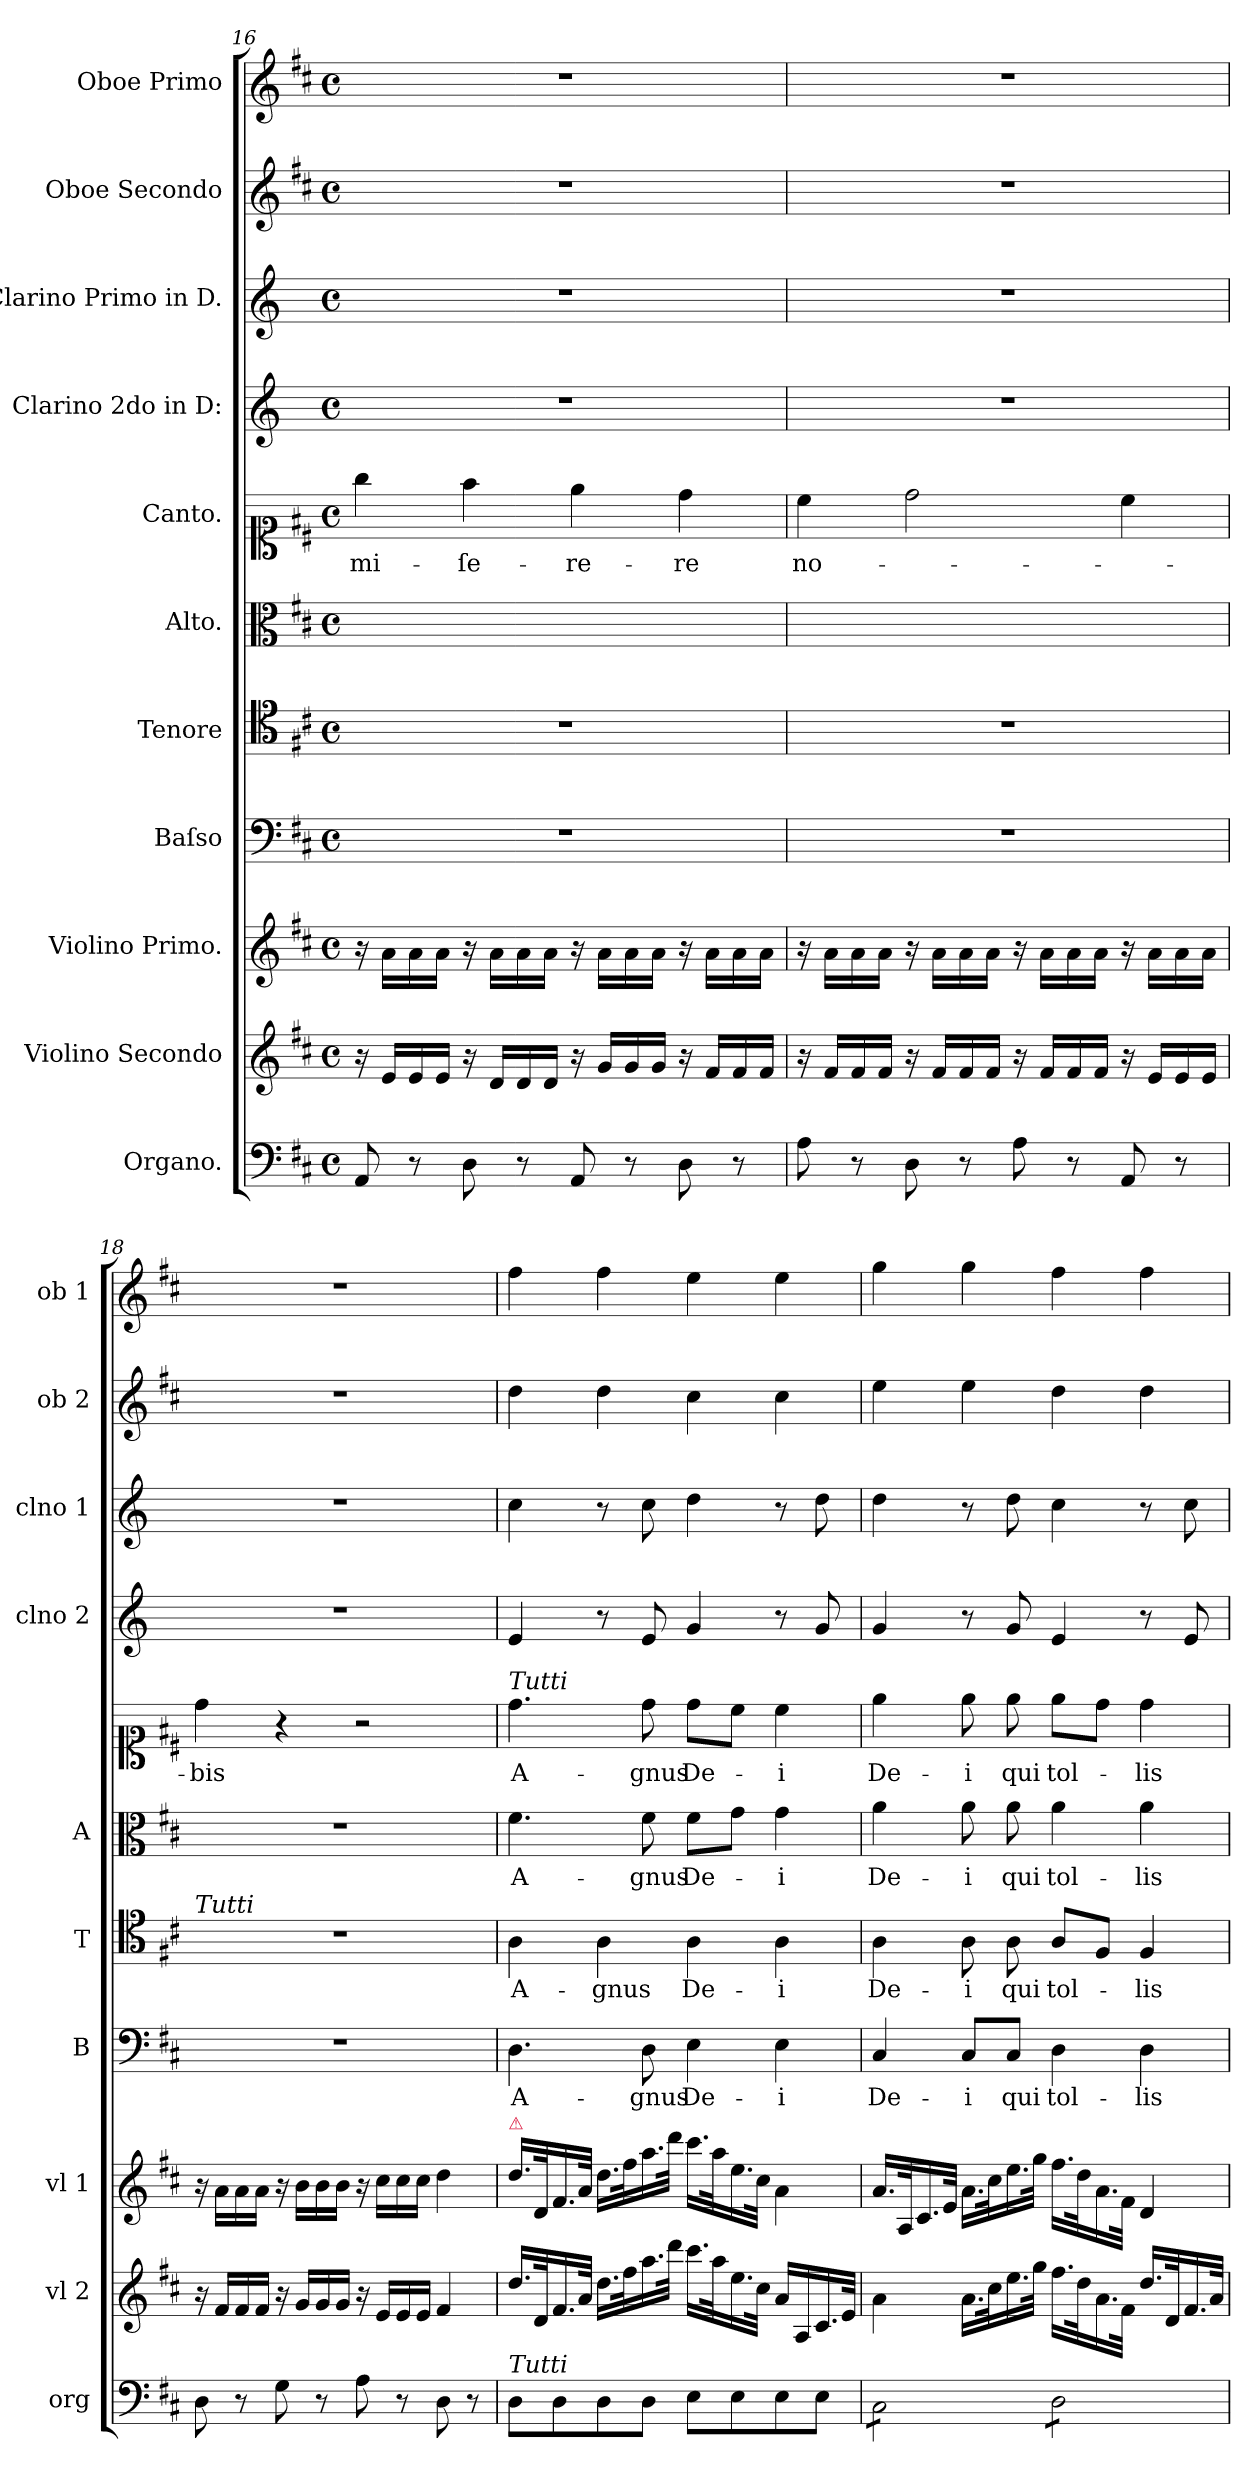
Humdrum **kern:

**kern	**dynam	**kern	**dynam	**kern	**dynam	**kern	**text	**kern	**text	**kern	**text	**kern	**text	**kern	**kern	**kern	**kern
*part11	*part11	*part10	*part10	*part9	*part9	*part8	*part8	*part7	*part7	*part6	*part6	*part5	*part5	*part4	*part3	*part2	*part1
*staff11	*staff11	*staff10	*staff10	*staff9	*staff9	*staff8	*staff8	*staff7	*staff7	*staff6	*staff6	*staff5	*staff5	*staff4	*staff3	*staff2	*staff1
*I"Organo.	*	*I"Violino Secondo	*	*I"Violino Primo.	*	*I"Baſso	*	*I"Tenore	*	*I"Alto.	*	*I"Canto.	*	*I"Clarino 2do in D:	*I"Clarino Primo in D.	*I"Oboe Secondo	*I"Oboe Primo
*I'org	*	*I'vl 2	*	*I'vl 1	*	*I'B	*	*I'T	*	*I'A	*	*	*	*I'clno 2	*I'clno 1	*I'ob 2	*I'ob 1
*clefF4	*	*clefG2	*	*clefG2	*	*clefF4	*	*clefC4	*	*clefC3	*	*clefC1	*	*clefG2	*clefG2	*clefG2	*clefG2
*	*	*	*	*	*	*	*	*	*	*	*	*	*	*ITrd-1c-2	*ITrd-1c-2	*	*
*k[f#c#]	*	*k[f#c#]	*	*k[f#c#]	*	*k[f#c#]	*	*k[f#c#]	*	*k[f#c#]	*	*k[f#c#]	*	*k[f#c#]	*k[f#c#]	*k[f#c#]	*k[f#c#]
*D:	*	*D:	*	*D:	*	*D:	*	*D:	*	*D:	*	*D:	*	*D:	*D:	*D:	*D:
*M4/4	*	*M4/4	*	*M4/4	*	*M4/4	*	*M4/4	*	*M4/4	*	*M4/4	*	*M4/4	*M4/4	*M4/4	*M4/4
*met(c)	*	*met(c)	*	*met(c)	*	*met(c)	*	*met(c)	*	*met(c)	*	*met(c)	*	*met(c)	*met(c)	*met(c)	*met(c)
=16	=16	=16	=16	=16	=16	=16	=16	=16	=16	=16	=16	=16	=16	=16	=16	=16	=16
8AA/	.	16r	.	16r	.	1r	.	1r	.	1ryy	.	4gg\	mi-	1r	1r	1r	1r
.	.	16e/LL	.	16a\LL	.	.	.	.	.	.	.	.	.	.	.	.	.
8r	.	16e/	.	16a\	.	.	.	.	.	.	.	.	.	.	.	.	.
.	.	16e/JJ	.	16a\JJ	.	.	.	.	.	.	.	.	.	.	.	.	.
8D\	.	16r	.	16r	.	.	.	.	.	.	.	4ff#\	-ſe-	.	.	.	.
.	.	16d/LL	.	16a\LL	.	.	.	.	.	.	.	.	.	.	.	.	.
8r	.	16d/	.	16a\	.	.	.	.	.	.	.	.	.	.	.	.	.
.	.	16d/JJ	.	16a\JJ	.	.	.	.	.	.	.	.	.	.	.	.	.
8AA/	.	16r	.	16r	.	.	.	.	.	.	.	4ee\	-re-	.	.	.	.
.	.	16g/LL	.	16a\LL	.	.	.	.	.	.	.	.	.	.	.	.	.
8r	.	16g/	.	16a\	.	.	.	.	.	.	.	.	.	.	.	.	.
.	.	16g/JJ	.	16a\JJ	.	.	.	.	.	.	.	.	.	.	.	.	.
8D\	.	16r	.	16r	.	.	.	.	.	.	.	4dd\	-re	.	.	.	.
.	.	16f#/LL	.	16a\LL	.	.	.	.	.	.	.	.	.	.	.	.	.
8r	.	16f#/	.	16a\	.	.	.	.	.	.	.	.	.	.	.	.	.
.	.	16f#/JJ	.	16a\JJ	.	.	.	.	.	.	.	.	.	.	.	.	.
=17	=17	=17	=17	=17	=17	=17	=17	=17	=17	=17	=17	=17	=17	=17	=17	=17	=17
8A\	.	16r	.	16r	.	1r	.	1r	.	1ryy	.	4cc#\	no-	1r	1r	1r	1r
.	.	16f#/LL	.	16a\LL	.	.	.	.	.	.	.	.	.	.	.	.	.
8r	.	16f#/	.	16a\	.	.	.	.	.	.	.	.	.	.	.	.	.
.	.	16f#/JJ	.	16a\JJ	.	.	.	.	.	.	.	.	.	.	.	.	.
8D\	.	16r	.	16r	.	.	.	.	.	.	.	2dd\	.	.	.	.	.
.	.	16f#/LL	.	16a\LL	.	.	.	.	.	.	.	.	.	.	.	.	.
8r	.	16f#/	.	16a\	.	.	.	.	.	.	.	.	.	.	.	.	.
.	.	16f#/JJ	.	16a\JJ	.	.	.	.	.	.	.	.	.	.	.	.	.
8A\	.	16r	.	16r	.	.	.	.	.	.	.	.	.	.	.	.	.
.	.	16f#/LL	.	16a\LL	.	.	.	.	.	.	.	.	.	.	.	.	.
8r	.	16f#/	.	16a\	.	.	.	.	.	.	.	.	.	.	.	.	.
.	.	16f#/JJ	.	16a\JJ	.	.	.	.	.	.	.	.	.	.	.	.	.
8AA/	.	16r	.	16r	.	.	.	.	.	.	.	4cc#\	.	.	.	.	.
.	.	16e/LL	.	16a\LL	.	.	.	.	.	.	.	.	.	.	.	.	.
8r	.	16e/	.	16a\	.	.	.	.	.	.	.	.	.	.	.	.	.
.	.	16e/JJ	.	16a\JJ	.	.	.	.	.	.	.	.	.	.	.	.	.
=18	=18	=18	=18	=18	=18	=18	=18	=18	=18	=18	=18	=18	=18	=18	=18	=18	=18
!	!	!	!	!	!	!	!	!LO:TX:a:i:t=Tutti	!	!	!	!	!	!	!	!	!
8D\	for	16r	.	16r	.	1r	.	1r	.	1r	.	4dd\	-bis	1r	1r	1r	1r
.	.	16f#/LL	.	16a\LL	.	.	.	.	.	.	.	.	.	.	.	.	.
8r	.	16f#/	.	16a\	.	.	.	.	.	.	.	.	.	.	.	.	.
.	.	16f#/JJ	.	16a\JJ	.	.	.	.	.	.	.	.	.	.	.	.	.
8G\	.	16r	.	16r	.	.	.	.	.	.	.	4r	.	.	.	.	.
.	.	16g/LL	.	16b\LL	.	.	.	.	.	.	.	.	.	.	.	.	.
8r	.	16g/	.	16b\	.	.	.	.	.	.	.	.	.	.	.	.	.
.	.	16g/JJ	.	16b\JJ	.	.	.	.	.	.	.	.	.	.	.	.	.
8A\	.	16r	.	16r	.	.	.	.	.	.	.	2r	.	.	.	.	.
.	.	16e/LL	.	16cc#\LL	.	.	.	.	.	.	.	.	.	.	.	.	.
8r	.	16e/	.	16cc#\	.	.	.	.	.	.	.	.	.	.	.	.	.
.	.	16e/JJ	.	16cc#\JJ	.	.	.	.	.	.	.	.	.	.	.	.	.
8D\	.	4f#/	.	4dd\	.	.	.	.	.	.	.	.	.	.	.	.	.
8r	.	.	.	.	.	.	.	.	.	.	.	.	.	.	.	.	.
=19	=19	=19	=19	=19	=19	=19	=19	=19	=19	=19	=19	=19	=19	=19	=19	=19	=19
!	!	!	!	!	!	!	!	!	!	!	!	!LO:TX:a:i:t=Tutti	!	!	!	!	!
!	!	!	!	!LO:TX:a:color=crimson:t=⚠	!	!	!	!	!	!	!	!	!	!	!	!	!
!LO:TX:a:i:t=Tutti	!	!	!	!	!	!	!	!	!	!	!	!	!	!	!	!	!
!	!	!	!	!	!LO:DY:b	!	!	!	!	!	!	!	!	!	!	!	!
8D\L	.	16.dd\LL	for	16.dd\LL	for	4.D\	A-	4A\	A-	4.f#\	A-	4.dd\	A-	4f#/	4dd\	4dd\	4ff#\
.	.	32d/K	.	32d/K	.	.	.	.	.	.	.	.	.	.	.	.	.
8D\	.	16.f#/	.	16.f#/	.	.	.	.	.	.	.	.	.	.	.	.	.
.	.	32a/JJk	.	32a/JJk	.	.	.	.	.	.	.	.	.	.	.	.	.
8D\	.	16.dd\LL	.	16.dd\LL	.	.	.	4A\	-gnus	.	.	.	.	8r	8r	4dd\	4ff#\
.	.	32ff#\K	.	32ff#\K	.	.	.	.	.	.	.	.	.	.	.	.	.
8D\J	.	16.aa\	.	16.aa\	.	8D\	-gnus	.	.	8f#\	-gnus	8dd\	-gnus	8f#/	8dd\	.	.
.	.	32ddd\JJk	.	32ddd\JJk	.	.	.	.	.	.	.	.	.	.	.	.	.
8E\L	.	16.ccc#\LL	.	16.ccc#\LL	.	4E\	De-	4A\	De-	8f#\L	De-	8dd\L	De-	4a/	4ee\	4cc#\	4ee\
.	.	32aa\K	.	32aa\K	.	.	.	.	.	.	.	.	.	.	.	.	.
8E\	.	16.ee\	.	16.ee\	.	.	.	.	.	8g\J	.	8cc#\J	.	.	.	.	.
.	.	32cc#\JJk	.	32cc#\JJk	.	.	.	.	.	.	.	.	.	.	.	.	.
8E\	.	16a/LL	.	4a\	.	4E\	-i	4A\	-i	4g\	-i	4cc#\	-i	8r	8r	4cc#\	4ee\
.	.	16A/	.	.	.	.	.	.	.	.	.	.	.	.	.	.	.
8E\J	.	16.c#/	.	.	.	.	.	.	.	.	.	.	.	8a/	8ee\	.	.
.	.	32e/JJk	.	.	.	.	.	.	.	.	.	.	.	.	.	.	.
=20	=20	=20	=20	=20	=20	=20	=20	=20	=20	=20	=20	=20	=20	=20	=20	=20	=20
*tremolo	*	*	*	*	*	*	*	*	*	*	*	*	*	*	*	*	*
8C#\L	.	4a\	.	16.a/LL	.	4C#/	De-	4A\	De-	4a\	De-	4ee\	De-	4a/	4ee\	4ee\	4gg\
.	.	.	.	32A/K	.	.	.	.	.	.	.	.	.	.	.	.	.
8C#\	.	.	.	16.c#/	.	.	.	.	.	.	.	.	.	.	.	.	.
.	.	.	.	32e/JJk	.	.	.	.	.	.	.	.	.	.	.	.	.
8C#\	.	16.a\LL	.	16.a\LL	.	8C#/L	-i	8A\	-i	8a\	-i	8ee\	-i	8r	8r	4ee\	4gg\
.	.	32cc#\K	.	32cc#\K	.	.	.	.	.	.	.	.	.	.	.	.	.
8C#\J	.	16.ee\	.	16.ee\	.	8C#/J	qui	8A\	qui	8a\	qui	8ee\	qui	8a/	8ee\	.	.
.	.	32gg\JJk	.	32gg\JJk	.	.	.	.	.	.	.	.	.	.	.	.	.
8D\L	.	16.ff#\LL	.	16.ff#\LL	.	4D\	tol-	8A/L	tol-	4a\	tol-	8ee\L	tol-	4f#/	4dd\	4dd\	4ff#\
.	.	32dd\K	.	32dd\K	.	.	.	.	.	.	.	.	.	.	.	.	.
8D\	.	16.a\	.	16.a\	.	.	.	8F#/J	.	.	.	8dd\J	.	.	.	.	.
.	.	32f#\JJk	.	32f#\JJk	.	.	.	.	.	.	.	.	.	.	.	.	.
8D\	.	16.dd\LL	.	4d/	.	4D\	-lis	4F#/	-lis	4a\	-lis	4dd\	-lis	8r	8r	4dd\	4ff#\
.	.	32d/K	.	.	.	.	.	.	.	.	.	.	.	.	.	.	.
8D\J	.	16.f#/	.	.	.	.	.	.	.	.	.	.	.	8f#/	8dd\	.	.
*Xtremolo	*	*	*	*	*	*	*	*	*	*	*	*	*	*	*	*	*
.	.	32a/JJk	.	.	.	.	.	.	.	.	.	.	.	.	.	.	.
=	=	=	=	=	=	=	=	=	=	=	=	=	=	=	=	=	=
*-	*-	*-	*-	*-	*-	*-	*-	*-	*-	*-	*-	*-	*-	*-	*-	*-	*-
